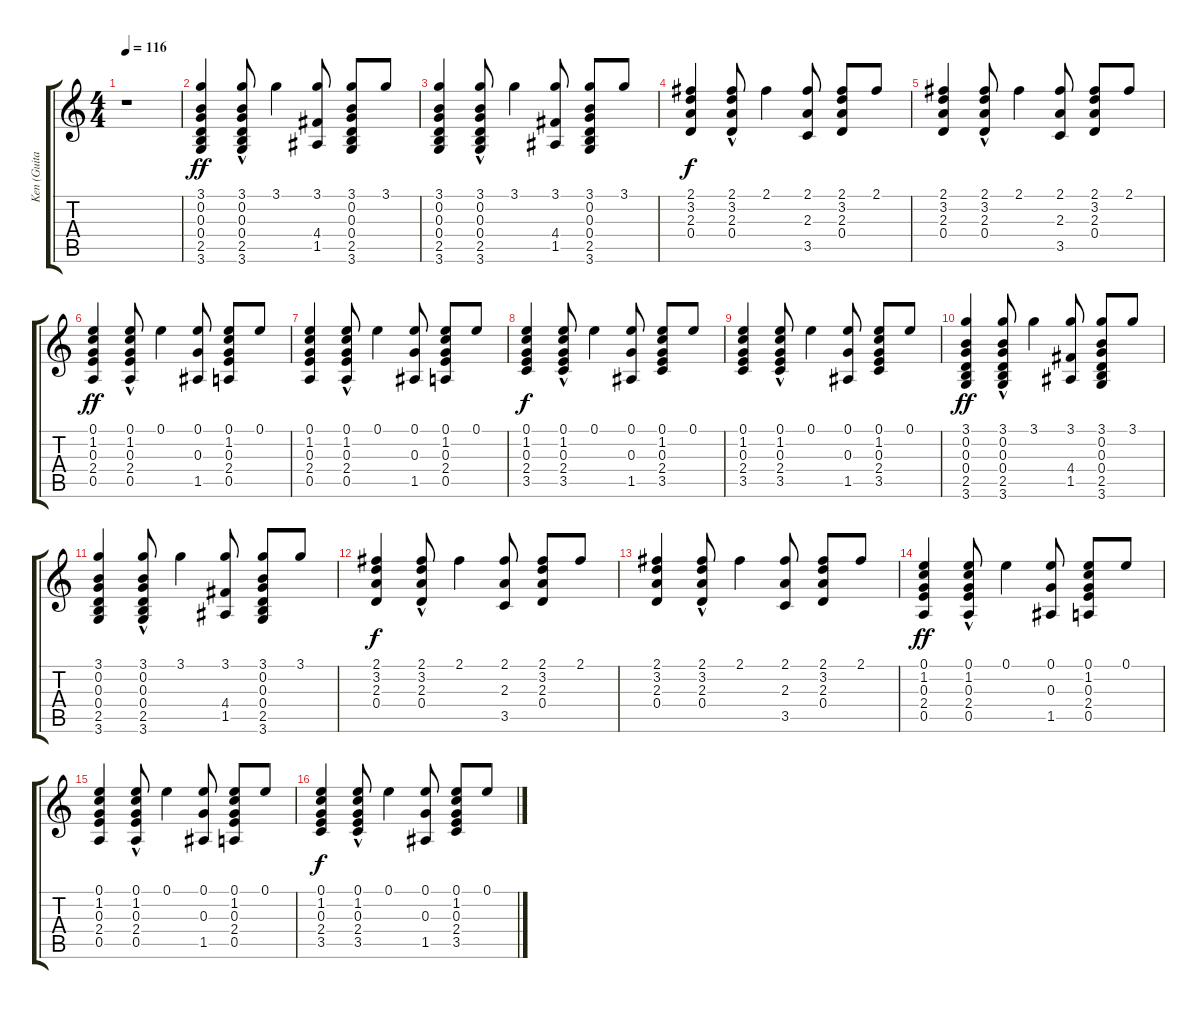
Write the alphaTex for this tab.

\track ("Ken (Guitar 2)" "Ken (Guita") {instrument distortionguitar}
\staff {score tabs}
\tuning (E4 B3 G3 D3 A2 E2) {hide}
\ts (4 4)
\tempo 116
\clef g2
\ks c
r.1{dy ff} |
(3.1 0.2 0.3 0.4 2.5 3.6).4 (3.1 0.2{hac} 0.3{hac} 0.4{hac} 2.5{hac} 3.6{hac}).8 3.1.4 (3.1 4.4 1.5).8 (3.1 0.2 0.3 0.4 2.5 3.6).8 3.1.8 |
(3.1 0.2 0.3 0.4 2.5 3.6).4 (3.1 0.2{hac} 0.3{hac} 0.4{hac} 2.5{hac} 3.6{hac}).8 3.1.4 (3.1 4.4 1.5).8 (3.1 0.2 0.3 0.4 2.5 3.6).8 3.1.8 |
(2.1 3.2 2.3 0.4).4{dy f} (2.1 3.2{hac} 2.3{hac} 0.4{hac}).8 2.1.4 (2.1 2.3 3.5).8 (2.1 3.2 2.3 0.4).8 2.1.8 |
(2.1 3.2 2.3 0.4).4 (2.1 3.2{hac} 2.3{hac} 0.4{hac}).8 2.1.4 (2.1 2.3 3.5).8 (2.1 3.2 2.3 0.4).8 2.1.8 |
(0.1 1.2 0.3 2.4 0.5).4{dy ff} (0.1 1.2{hac} 0.3{hac} 2.4{hac} 0.5{hac}).8 0.1.4 (0.1 0.3 1.5).8 (0.1 1.2 0.3 2.4 0.5).8 0.1.8 |
(0.1 1.2 0.3 2.4 0.5).4 (0.1 1.2{hac} 0.3{hac} 2.4{hac} 0.5{hac}).8 0.1.4 (0.1 0.3 1.5).8 (0.1 1.2 0.3 2.4 0.5).8 0.1.8 |
(0.1 1.2 0.3 2.4 3.5).4{dy f} (0.1 1.2{hac} 0.3{hac} 2.4{hac} 3.5{hac}).8 0.1.4 (0.1 0.3 1.5).8 (0.1 1.2 0.3 2.4 3.5).8 0.1.8 |
(0.1 1.2 0.3 2.4 3.5).4 (0.1 1.2{hac} 0.3{hac} 2.4{hac} 3.5{hac}).8 0.1.4 (0.1 0.3 1.5).8 (0.1 1.2 0.3 2.4 3.5).8 0.1.8 |
(3.1 0.2 0.3 0.4 2.5 3.6).4{dy ff} (3.1 0.2{hac} 0.3{hac} 0.4{hac} 2.5{hac} 3.6{hac}).8 3.1.4 (3.1 4.4 1.5).8 (3.1 0.2 0.3 0.4 2.5 3.6).8 3.1.8 |
(3.1 0.2 0.3 0.4 2.5 3.6).4 (3.1 0.2{hac} 0.3{hac} 0.4{hac} 2.5{hac} 3.6{hac}).8 3.1.4 (3.1 4.4 1.5).8 (3.1 0.2 0.3 0.4 2.5 3.6).8 3.1.8 |
(2.1 3.2 2.3 0.4).4{dy f} (2.1 3.2{hac} 2.3{hac} 0.4{hac}).8 2.1.4 (2.1 2.3 3.5).8 (2.1 3.2 2.3 0.4).8 2.1.8 |
(2.1 3.2 2.3 0.4).4 (2.1 3.2{hac} 2.3{hac} 0.4{hac}).8 2.1.4 (2.1 2.3 3.5).8 (2.1 3.2 2.3 0.4).8 2.1.8 |
(0.1 1.2 0.3 2.4 0.5).4{dy ff} (0.1 1.2{hac} 0.3{hac} 2.4{hac} 0.5{hac}).8 0.1.4 (0.1 0.3 1.5).8 (0.1 1.2 0.3 2.4 0.5).8 0.1.8 |
(0.1 1.2 0.3 2.4 0.5).4 (0.1 1.2{hac} 0.3{hac} 2.4{hac} 0.5{hac}).8 0.1.4 (0.1 0.3 1.5).8 (0.1 1.2 0.3 2.4 0.5).8 0.1.8 |
(0.1 1.2 0.3 2.4 3.5).4{dy f} (0.1 1.2{hac} 0.3{hac} 2.4{hac} 3.5{hac}).8 0.1.4 (0.1 0.3 1.5).8 (0.1 1.2 0.3 2.4 3.5).8 0.1.8
